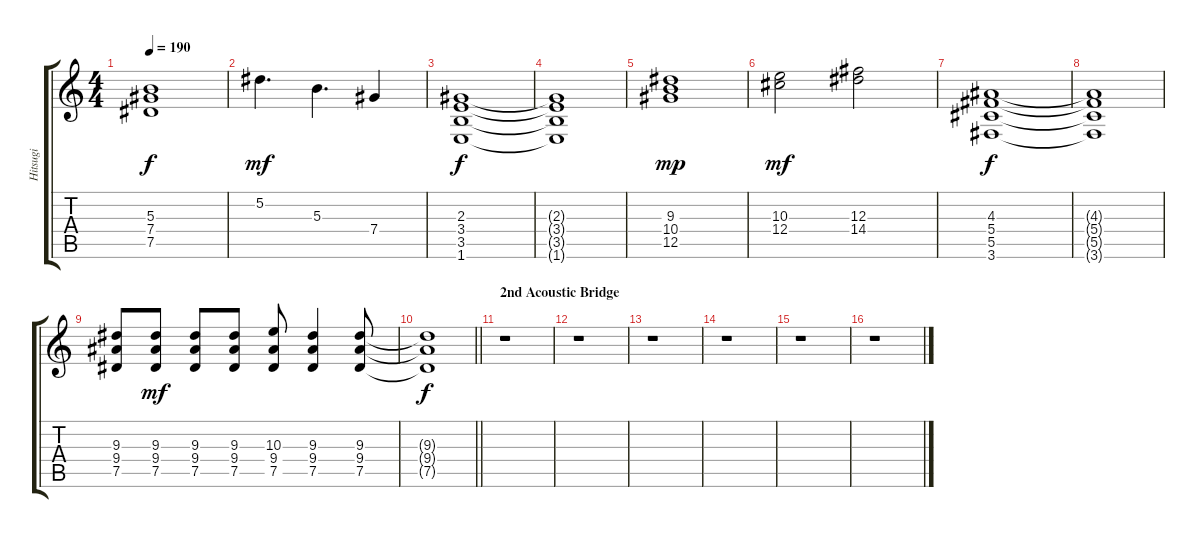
\track ("Hitsugi" "Hitsugi") {instrument distortionguitar}
\staff {score tabs}
\tuning (Eb4 Bb3 Gb3 Db3 Ab2 Eb2) {hide}
\ts (4 4)
\tempo 190
\clef g2
\ks c
(5.3{t} 7.4{t} 7.5{t}).1{dy f} |
5.2.4{d dy mf} 5.3.4{d} 7.4.4 |
(2.3 3.4 3.5 1.6).1{dy f} |
(2.3{t} 3.4{t} 3.5{t} 1.6{t}).1 |
(9.3 10.4 12.5).1{dy mp} |
(10.3 12.4).2{dy mf} (12.3 14.4).2 |
(4.3 5.4 5.5 3.6).1{dy f} |
(4.3{t} 5.4{t} 5.5{t} 3.6{t}).1 |
(9.3 9.4 7.5).8 (9.3 9.4 7.5).8{dy mf} (9.3 9.4 7.5).8 (9.3 9.4 7.5).8 (10.3 9.4 7.5).8 (9.3 9.4 7.5).4 (9.3 9.4 7.5).8 |
\barLineRight lightlight
(9.3{t} 9.4{t} 7.5{t}).1{dy f} |
\section ("" "2nd Acoustic Bridge")
r.1 |
r.1 |
r.1 |
r.1 |
r.1 |
r.1
